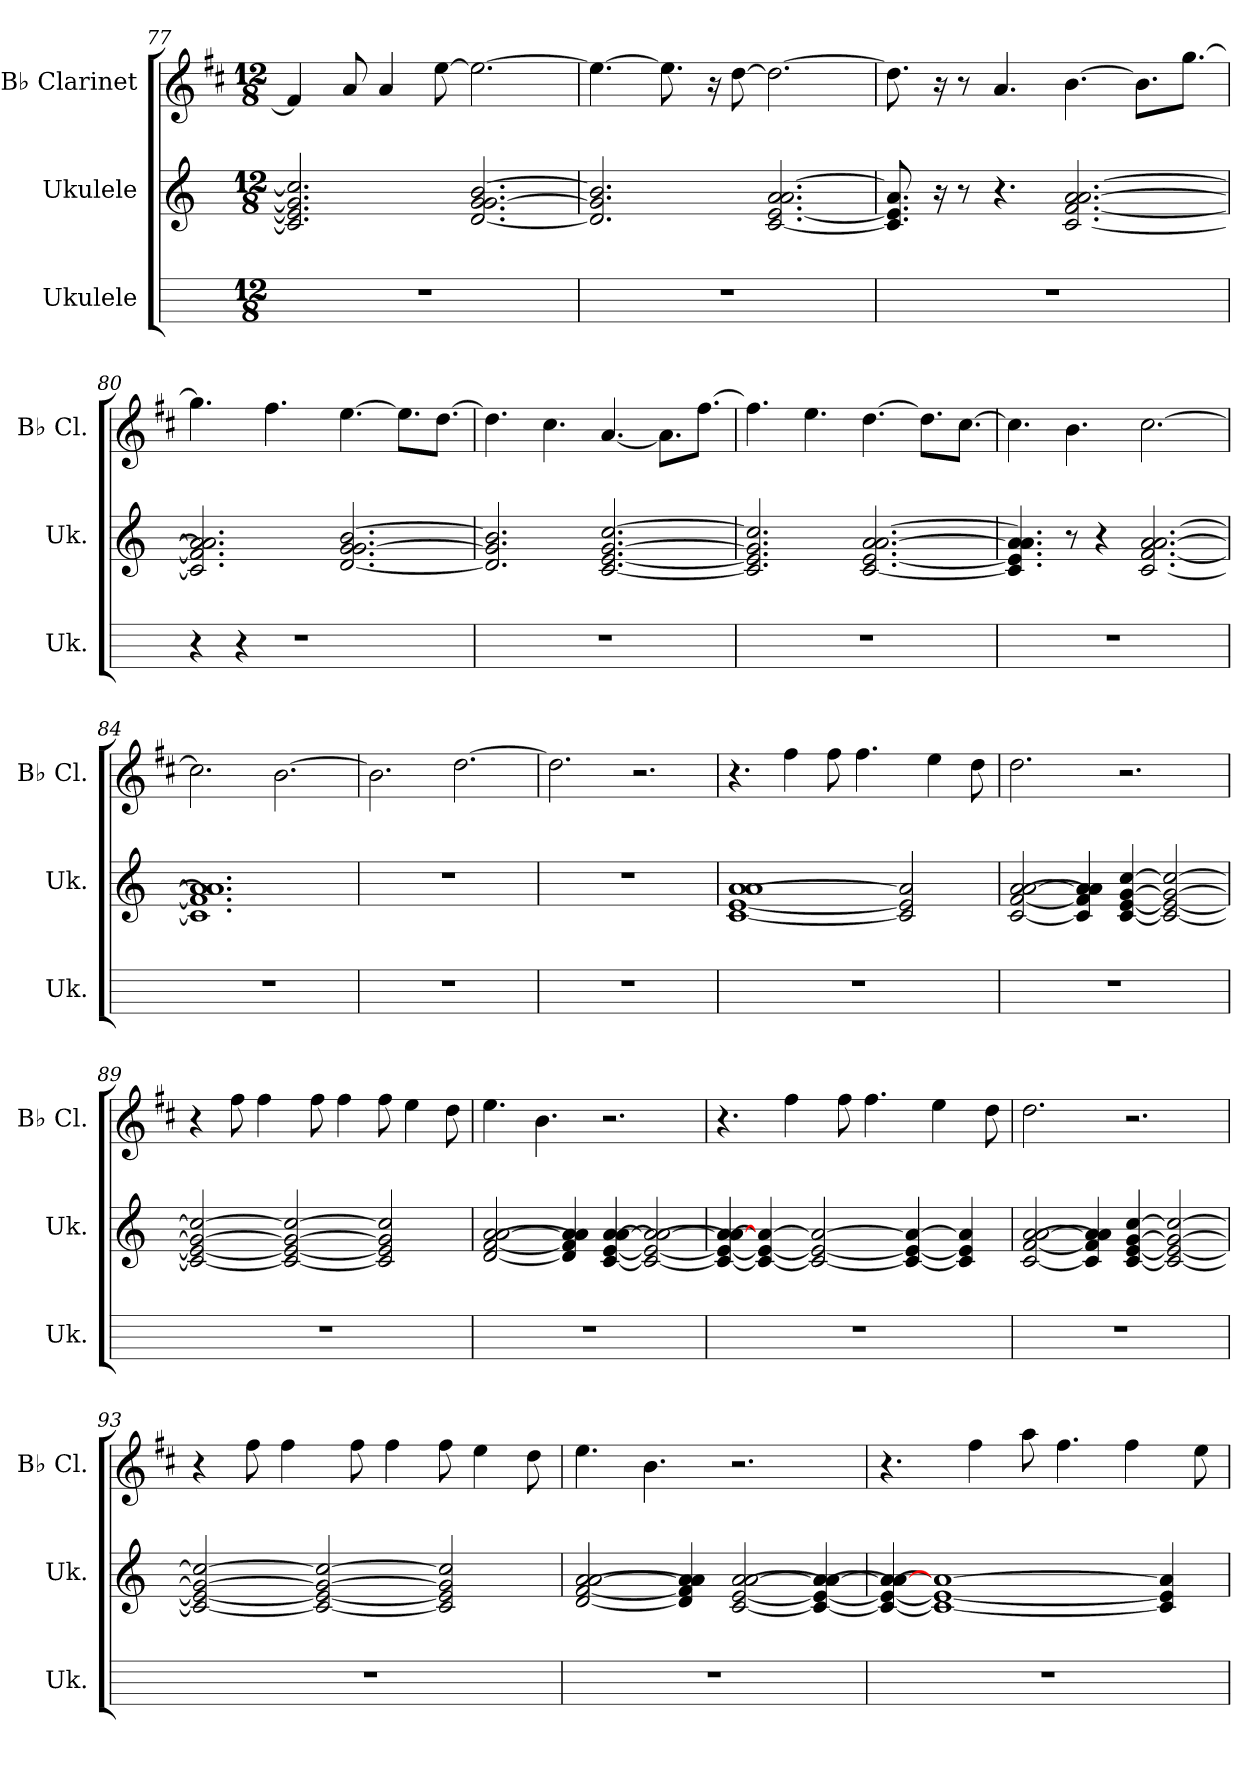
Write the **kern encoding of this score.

**kern	**kern	**kern
*part3	*part2	*part1
*staff3	*staff2	*staff1
*I"Ukulele	*I"Ukulele	*I"B♭ Clarinet
*I'Uk.	*I'Uk.	*I'B♭ Cl.
*	*clefG2	*clefG2
*	*	*ITrd1c2
*k[]	*k[]	*k[]
*M12/8	*M12/8	*M12/8
=77	=77	=77
1.r	2.c/] 2.e/] 2.g/] 2.cc/]	4e/]
.	.	8g/
.	.	4g/
.	.	[8dd\
.	[2.d/ 2.g/ [2.g/ [2.b/	2.dd\_
=78	=78	=78
1.r	2.d/] 2.g/] 2.b/]	4.dd\_
.	.	8.dd\]
.	.	16r
.	.	[8cc\
.	[2.c/ [2.e/ 2.a/ [2.a/	2.cc\_
=79	=79	=79
1.r	8.c/] 8.e/] 8.a/]	8.cc\]
.	16r	16r
.	8r	8r
.	4.r	4.g/
.	[2.c/ [2.f/ [2.a/ [2.a/	[4.a\
.	.	8.a\L]
.	.	[8.ff\J
=80	=80	=80
4r	2.c/] 2.f/] 2.a/] 2.a/]	4.ff\]
4r	.	.
.	.	4.ee\
1r	.	.
.	[2.d/ 2.g/ [2.g/ [2.b/	[4.dd\
.	.	8.dd\L]
.	.	[8.cc\J
!!LO:LB:g=z
=81	=81	=81
1.r	2.d/] 2.g/] 2.b/]	4.cc\]
.	.	4.b\
.	[2.c/ [2.e/ [2.g/ [2.cc/	[4.g/
.	.	8.g\L]
.	.	[8.ee\J
=82	=82	=82
1.r	2.c/] 2.e/] 2.g/] 2.cc/]	4.ee\]
.	.	4.dd\
.	[2.c/ [2.e/ [2.a/ [2.a/	[4.cc\
.	.	8.cc\L]
.	.	[8.b\J
=83	=83	=83
1.r	4.c/] 4.e/] 4.a/] 4.a/]	4.b\]
.	8r	4.a\
.	4r	.
.	[2.c/ [2.f/ [2.a/ [2.a/	[2.b\
=84	=84	=84
1.r	1.c] 1.f] 1.a] 1.a]	2.b\]
.	.	[2.a\
=85	=85	=85
1.r	1.r	2.a\]
.	.	[2.cc\
=86	=86	=86
1.r	1.r	2.cc\]
.	.	2.r
=87	=87	=87
1.r	[1c [1e [1a 1a	4.r
.	.	4ee\
.	.	8ee\
.	.	4.ee\
.	2c/] 2e/] 2a/]	.
.	.	4dd\
.	.	8cc\
!!LO:LB:g=z
=88	=88	=88
1.r	[2c/ [2f/ [2a/ [2a/	2.cc\
.	4c/] 4f/] 4a/] 4a/]	.
.	[4c/ [4e/ [4g/ [4cc/	2.r
.	2c/_ 2e/_ 2g/_ 2cc/_	.
=89	=89	=89
1.r	2c/_ 2e/_ 2g/_ 2cc/_	4r
.	.	8ee\
.	.	4ee\
.	2c/_ 2e/_ 2g/_ 2cc/_	.
.	.	8ee\
.	.	4ee\
.	2c/] 2e/] 2g/] 2cc/]	8ee\
.	.	4dd\
.	.	8cc\
=90	=90	=90
1.r	[2d/ [2f/ [2a/ [2a/	4.dd\
.	.	4.a\
.	4d/] 4f/] 4a/] 4a/]	.
.	[4c/ [4e/ [4a/ [4a/	2.r
.	2c/_ 2e/_ 2a/_ 2a/_	.
=91	=91	=91
1.r	4c/_ 4e/_ 4a/_ 4a/_	4.r
.	4c/_ 4e/_ 4a/_	.
.	.	4ee\
.	2c/_ 2e/_ 2a/_	.
.	.	8ee\
.	.	4.ee\
.	4c/_ 4e/_ 4a/_	.
.	.	4dd\
.	4c/] 4e/] 4a/]	.
.	.	8cc\
=92	=92	=92
1.r	[2c/ [2f/ [2a/ [2a/	2.cc\
.	4c/] 4f/] 4a/] 4a/]	.
.	[4c/ [4e/ [4g/ [4cc/	2.r
.	2c/_ 2e/_ 2g/_ 2cc/_	.
!!LO:PB:g=z
=93	=93	=93
1.r	2c/_ 2e/_ 2g/_ 2cc/_	4r
.	.	8ee\
.	.	4ee\
.	2c/_ 2e/_ 2g/_ 2cc/_	.
.	.	8ee\
.	.	4ee\
.	2c/] 2e/] 2g/] 2cc/]	8ee\
.	.	4dd\
.	.	8cc\
=94	=94	=94
1.r	[2d/ [2f/ [2a/ [2a/	4.dd\
.	.	4.a\
.	4d/] 4f/] 4a/] 4a/]	.
.	[2c/ [2e/ [2a/ [2a/	2.r
.	4c/_ 4e/_ 4a/_ 4a/_	.
=95	=95	=95
1.r	4c/_ 4e/_ 4a/_ 4a/_	4.r
.	1c_ 1e_ 1a_	.
.	.	4ee\
.	.	8gg\
.	.	4.ee\
.	.	4ee\
.	4c/] 4e/] 4a/]	.
.	.	8dd\
=	=	=
*-	*-	*-
